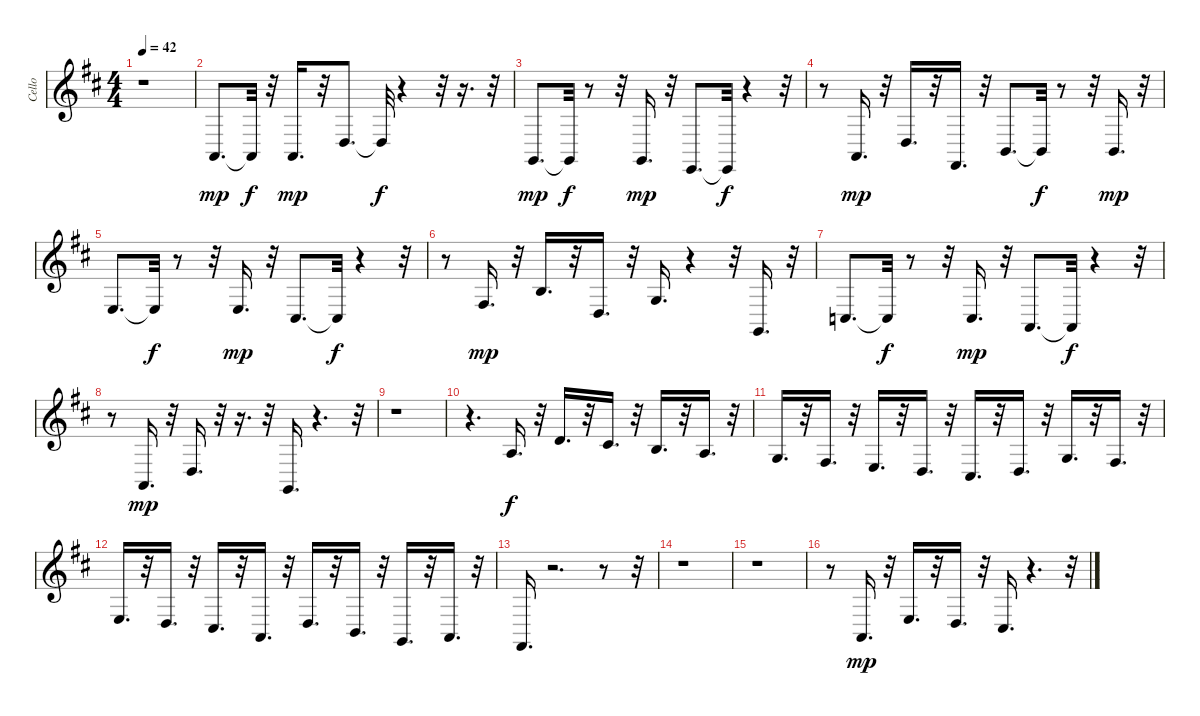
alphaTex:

\track ("Cello" "Cello") {instrument cello}
\staff {score}
\tuning (E4 B3 G3 D3 A2 E2) {hide}
\ts (4 4)
\tempo 42
\clef g2
\ks d
r.1{dy f} |
0.5.8{d dy mp} 0.5{t}.32{dy f} r.32 0.5.16{d dy mp} r.32 0.4.8{d} 0.4{t}.32{dy f} r.4 r.32 r.16{d} r.32 |
3.6.8{d dy mp} 3.6{t}.32{dy f} r.8 r.32 3.6.16{d dy mp} r.32 0.6.8{d} 0.6{t}.32{dy f} r.4 r.32 |
r.8 0.5.16{d dy mp} r.32 0.4.16{d} r.32 2.6.16{d} r.32 2.5.8{d} 2.5{t}.32{dy f} r.8 r.32 2.5.16{d dy mp} r.32 |
2.4.8{d} 2.4{t}.32{dy f} r.8 r.32 2.4.16{d dy mp} r.32 4.5.8{d} 4.5{t}.32{dy f} r.4 r.32 |
r.8 4.4.16{d dy mp} r.32 4.3.16{d} r.32 0.4.16{d} r.32 0.3.16{d} r.4 r.32 3.6.16{d} r.32 |
3.5.8{d} 3.5{t}.32{dy f} r.8 r.32 3.5.16{d dy mp} r.32 0.5.8{d} 0.5{t}.32{dy f} r.4 r.32 |
r.8 0.5.16{d dy mp} r.32 0.4.16{d} r.32 r.16{d} r.32 3.6.16{d} r.4{d} r.32 |
r.1 |
r.4{d} 2.3.16{d dy f} r.32 3.2.16{d} r.32 2.2.16{d} r.32 0.2.16{d} r.32 2.3.16{d} r.32 |
0.3.16{d} r.32 4.4.16{d} r.32 2.4.16{d} r.32 0.4.16{d} r.32 4.5.16{d} r.32 0.4.16{d} r.32 0.3.16{d} r.32 4.4.16{d} r.32 |
2.4.16{d} r.32 0.4.16{d} r.32 4.5.16{d} r.32 0.5.16{d} r.32 0.4.16{d} r.32 2.5.16{d} r.32 3.6.16{d} r.32 0.5.16{d} r.32 |
2.6.16{d} r.2{d} r.8 r.32 |
r.1 |
r.1 |
r.8 0.5.16{d dy mp} r.32 2.4.16{d} r.32 0.4.16{d} r.32 4.5.16{d} r.4{d} r.32
